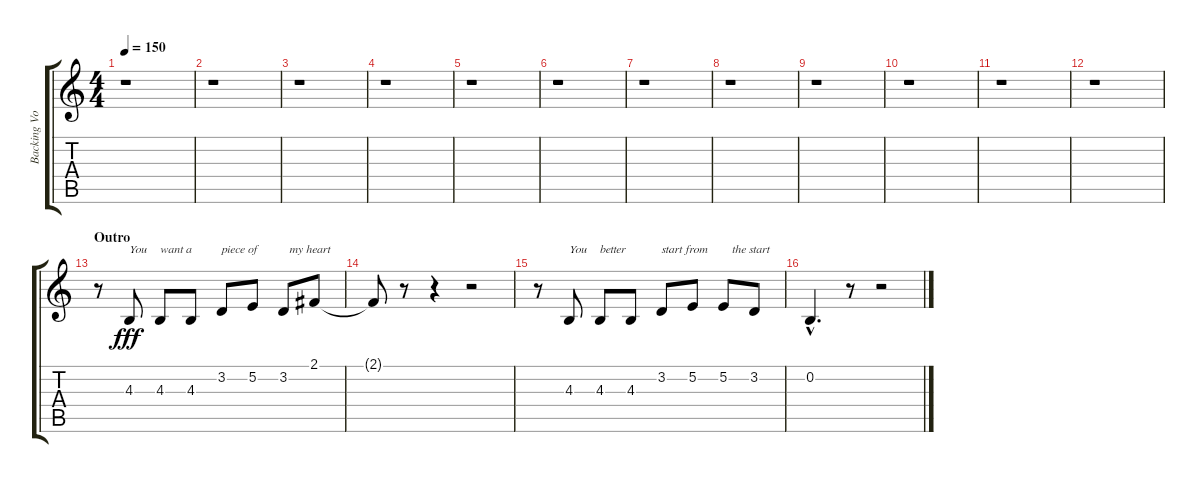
\track ("Backing Vocals" "Backing Vo") {instrument clarinet}
\staff {score tabs}
\tuning (E4 B3 G3 D3 A2 E2) {hide}
\ts (4 4)
\tempo 150
\clef g2
\ks c
r.1{dy fff} |
r.1 |
r.1 |
r.1 |
r.1 |
r.1 |
r.1 |
r.1 |
r.1 |
r.1 |
r.1 |
r.1 |
\section ("" "Outro")
r.8 4.3.8{txt "You"} 4.3.8{txt "want a"} 4.3.8 3.2.8{txt "piece of"} 5.2.8 3.2.8{txt "  my heart"} 2.1.8 |
2.1{t}.8 r.8 r.4 r.2 |
r.8 4.3.8{txt "You"} 4.3.8{txt "better"} 4.3.8 3.2.8{txt "start from"} 5.2.8 5.2.8{txt "   the start"} 3.2.8 |
0.2{hac}.4{d} r.8 r.2
